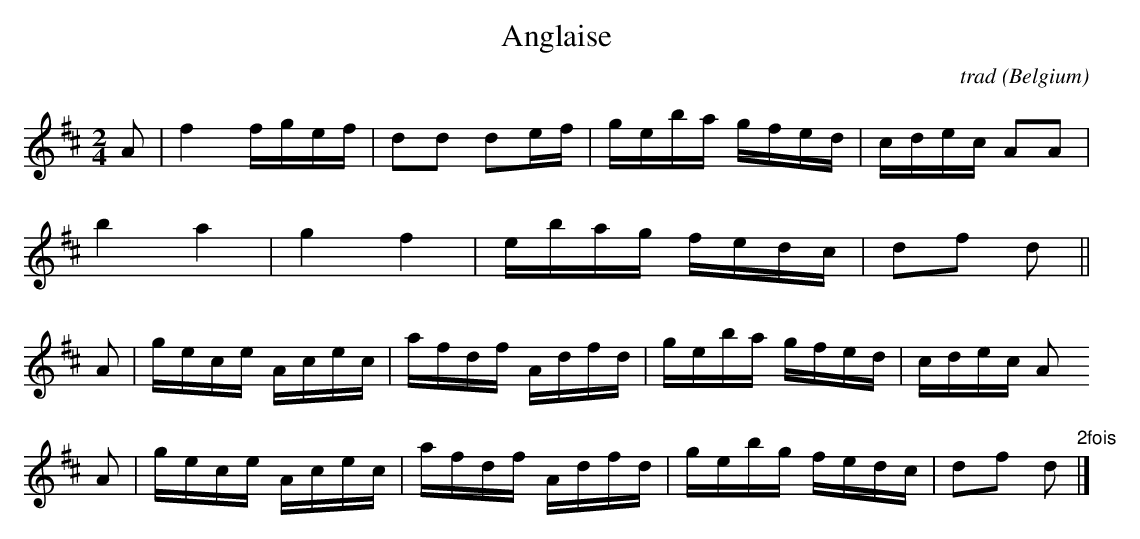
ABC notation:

X:1
T:Anglaise
C:trad
O:Belgium
M:2/4
L:1/16
K:Dmaj
A2|f4 fgef|d2d2 d2ef|geba gfed|cdec A2A2|
b4a4|g4f4|ebag fedc|d2f2 d2||
A2|gece Acec|afdf Adfd|geba gfed|cdec A2
A2|gece Acec|afdf Adfd|gebg fedc|d2f2 d2"2fois"|]
